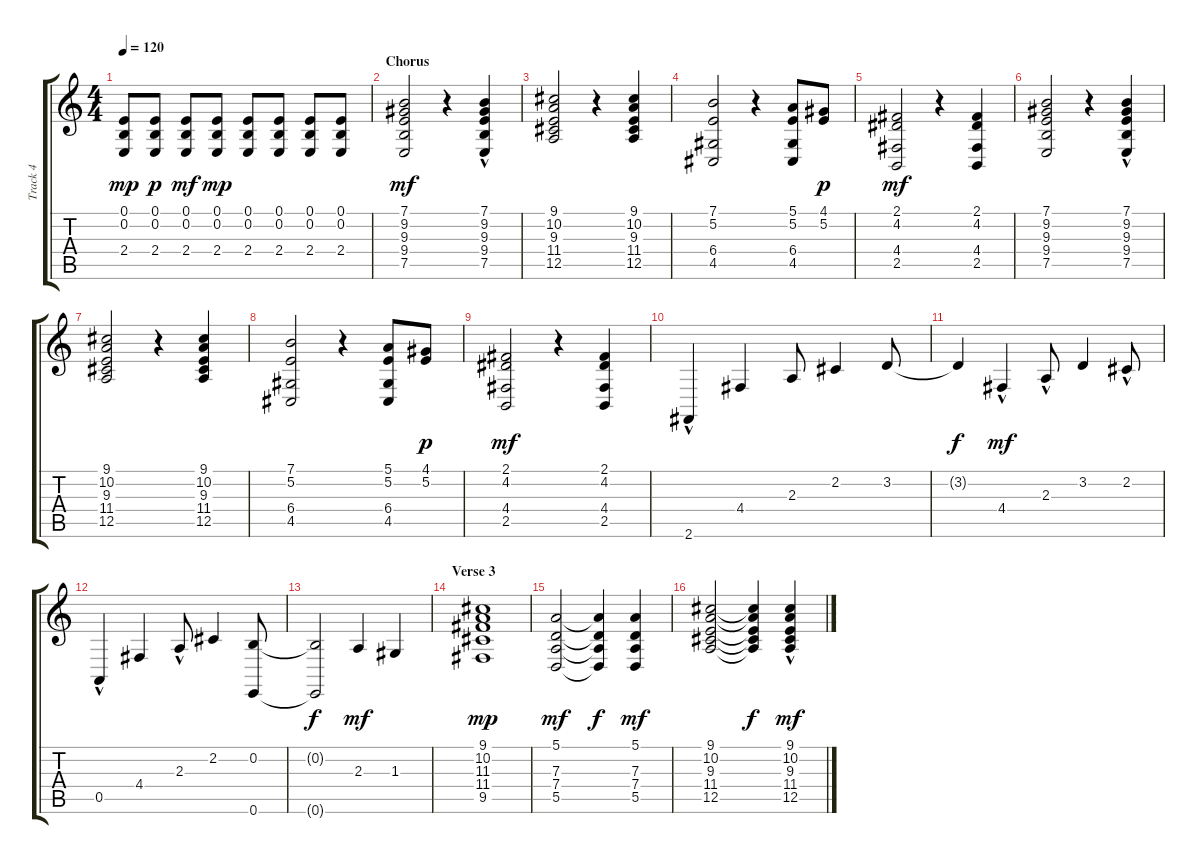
\track ("Track 4" "Track 4") {instrument brightacousticpiano}
\staff {score tabs}
\tuning (E4 B3 G3 D3 A2 E2) {hide}
\ts (4 4)
\tempo 120
\clef g2
\ks c
(0.1 0.2 2.4).8{dy mp} (0.1 0.2 2.4).8{dy p} (0.1 0.2 2.4).8{dy mf} (0.1 0.2 2.4).8{dy mp} (0.1 0.2 2.4).8 (0.1 0.2 2.4).8 (0.1 0.2 2.4).8 (0.1 0.2 2.4).8 |
\section ("" "Chorus")
(7.1 9.2 9.3 9.4 7.5).2{dy mf} r.4 (7.1 9.2 9.3{hac} 9.4 7.5{hac}).4 |
(9.1 10.2 9.3 11.4 12.5).2 r.4 (9.1 10.2 9.3 11.4 12.5).4 |
(7.1 5.2 6.4 4.5).2 r.4 (5.1 5.2 6.4 4.5).8 (4.1 5.2).8{dy p} |
(2.1 4.2 4.4 2.5).2{dy mf} r.4 (2.1 4.2 4.4 2.5).4 |
(7.1 9.2 9.3 9.4 7.5).2 r.4 (7.1 9.2 9.3{hac} 9.4 7.5{hac}).4 |
(9.1 10.2 9.3 11.4 12.5).2 r.4 (9.1 10.2 9.3 11.4 12.5).4 |
(7.1 5.2 6.4 4.5).2 r.4 (5.1 5.2 6.4 4.5).8 (4.1 5.2).8{dy p} |
(2.1 4.2 4.4 2.5).2{dy mf} r.4 (2.1 4.2 4.4 2.5).4 |
2.6{hac}.4 4.4.4 2.3.8 2.2.4 3.2.8 |
3.2{t}.4{dy f} 4.4{hac}.4{dy mf} 2.3{hac}.8 3.2.4 2.2{hac}.8 |
0.5{hac}.4 4.4.4 2.3{hac}.8 2.2.4 (0.2 0.6).8 |
(0.2{t} 0.6{t}).2{dy f} 2.3.4{dy mf} 1.3.4 |
\section ("" "Verse 3")
(9.1 10.2 11.3 11.4 9.5).1{dy mp} |
(5.1 7.3 7.4 5.5).2{dy mf} (5.1{t} 7.3{t} 7.4{t} 5.5{t}).4{dy f} (5.1 7.3 7.4 5.5).4{dy mf} |
(9.1 10.2 9.3 11.4 12.5).2 (9.1{t} 10.2{t} 9.3{t} 11.4{t} 12.5{t}).4{dy f} (9.1{hac} 10.2{hac} 9.3{hac} 11.4 12.5{hac}).4{dy mf}
